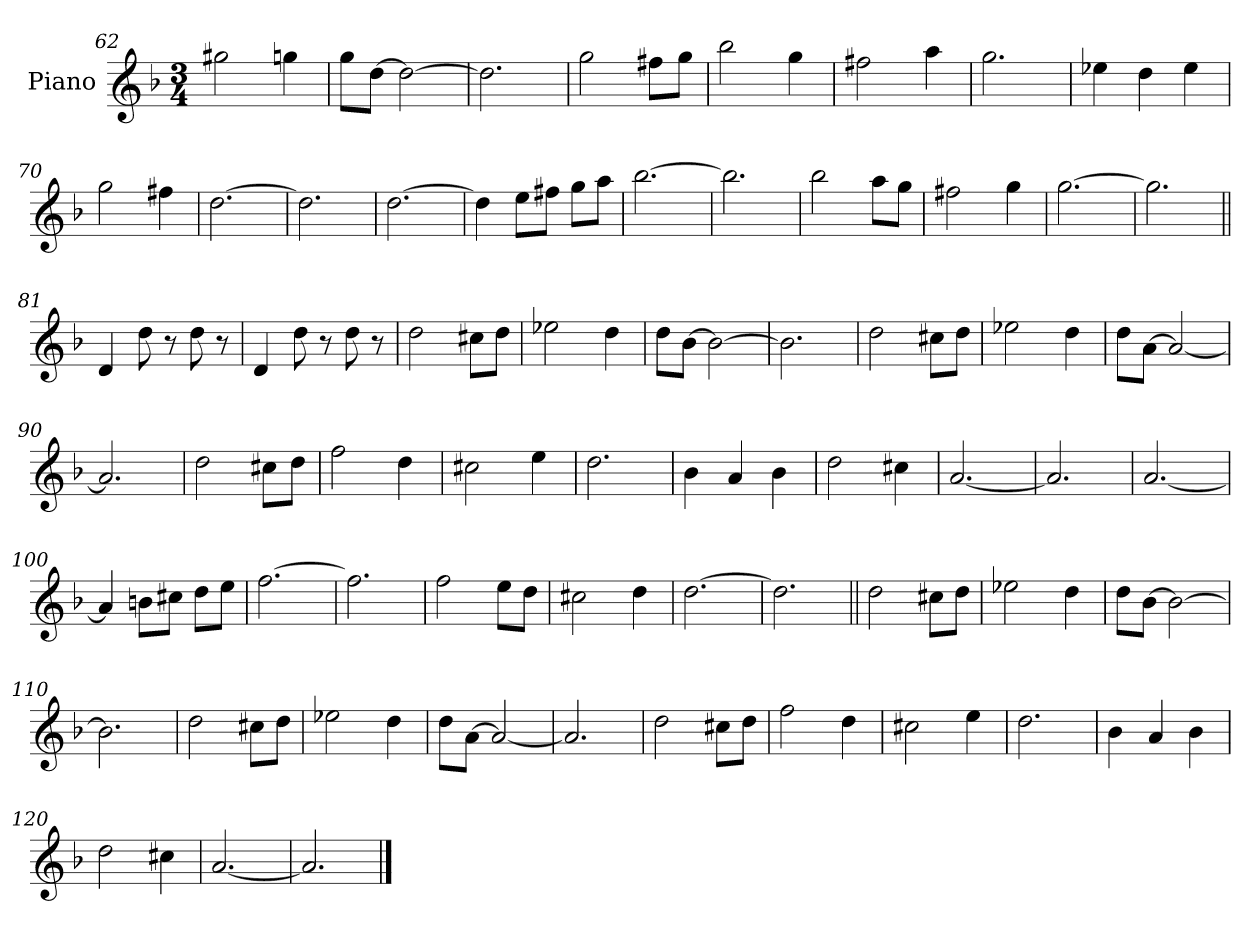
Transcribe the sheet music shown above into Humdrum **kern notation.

**kern
*part1
*staff1
*I"Piano
*I'Pno.
*clefG2
*k[b-]
*M3/4
=62
2gg#X
4ggn
=63
8ggL
[8ddJ
2dd_
=64
2.dd]
=65
2gg
8ff#XL
8ggJ
=66
2bb-
4gg
=67
2ff#X
4aa
=68
2.gg
=69
4ee-X
4dd
4ee-
=70
2gg
4ff#X
=71
[2.dd
=72
2.dd]
=73
[2.dd
=74
4dd]
8eeL
8ff#XJ
8ggL
8aaJ
=75
[2.bb-
=76
2.bb-]
=77
2bb-
8aaL
8ggJ
=78
2ff#X
4gg
=79
[2.gg
=80
2.gg]
=81||
4d!
8dd!
8r
8dd!
8r
=82
4d!
8dd!
8r
8dd!
8r
=83
2dd
8cc#XL
8ddJ
=84
2ee-X
4dd
=85
8ddL
[8b-J
2b-_
=86
2.b-]
=87
2dd
8cc#XL
8ddJ
=88
2ee-X
4dd
=89
8ddL
[8aJ
2a_
=90
2.a]
=91
2dd
8cc#XL
8ddJ
=92
2ff
4dd
=93
2cc#X
4ee
=94
2.dd
=95
4b-
4a
4b-
=96
2dd
4cc#X
=97
[2.a
=98
2.a]
=99
[2.a
=100
4a]
8bnL
8cc#XJ
8ddL
8eeJ
=101
[2.ff
=102
2.ff]
=103
2ff
8eeL
8ddJ
=104
2cc#X
4dd
=105
[2.dd
=106
2.dd]
=107||
2dd
8cc#XL
8ddJ
=108
2ee-X
4dd
=109
8ddL
[8b-J
2b-_
=110
2.b-]
=111
2dd
8cc#XL
8ddJ
=112
2ee-X
4dd
=113
8ddL
[8aJ
2a_
=114
2.a]
=115
2dd
8cc#XL
8ddJ
=116
2ff
4dd
=117
2cc#X
4ee
=118
2.dd
=119
4b-
4a
4b-
=120
2dd
4cc#X
=121
[2.a
=122
2.a]
==
*-
